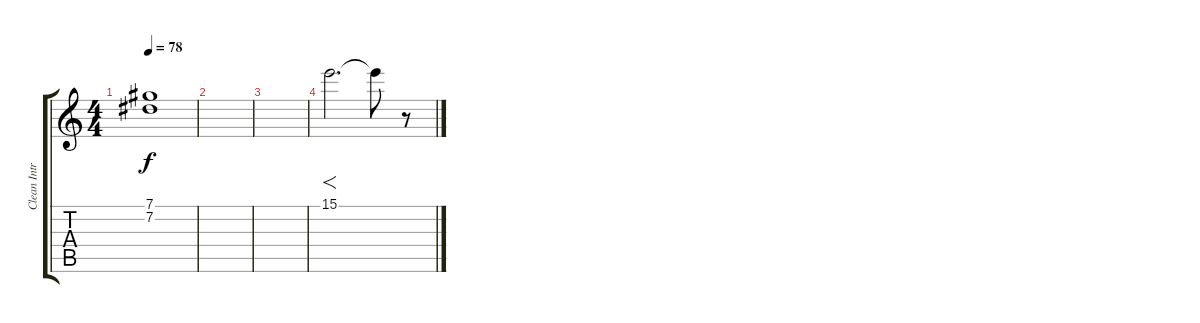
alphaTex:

\track ("Clean Intro (Delay)" "Clean Intr") {instrument electricguitarclean}
\staff {score tabs}
\tuning (Db4 Ab3 E3 B2 Gb2 Db2) {hide}
\ts (4 4)
\tempo 78
\clef g2
\ks c
(7.1{t} 7.2{t}).1{dy f} |
|
|
15.1.2{f d instrument overdrivenguitar} 15.1{t}.8 r.8
